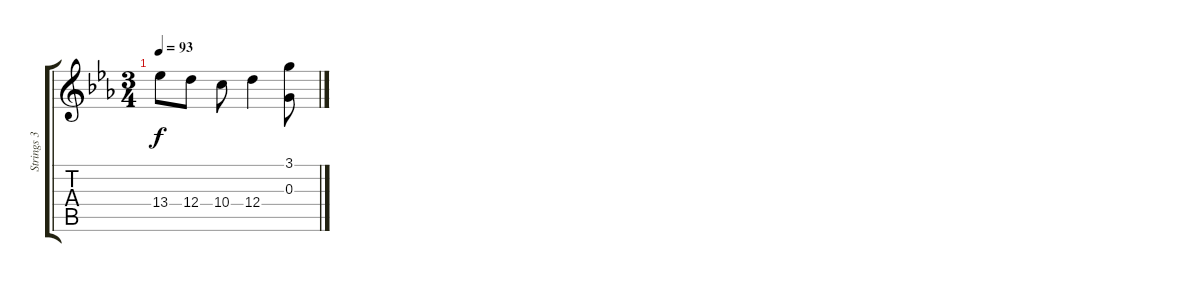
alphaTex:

\track ("Strings 3" "Strings 3") {instrument synthstrings1}
\staff {score tabs}
\tuning (E5 B4 G4 D4 A3 E3) {hide}
\ts (3 4)
\tempo 93
\clef g2
\ks cminor
13.4.8{dy f} 12.4.8 10.4.8 12.4.4 (3.1 0.3).8{instrument trumpet}
